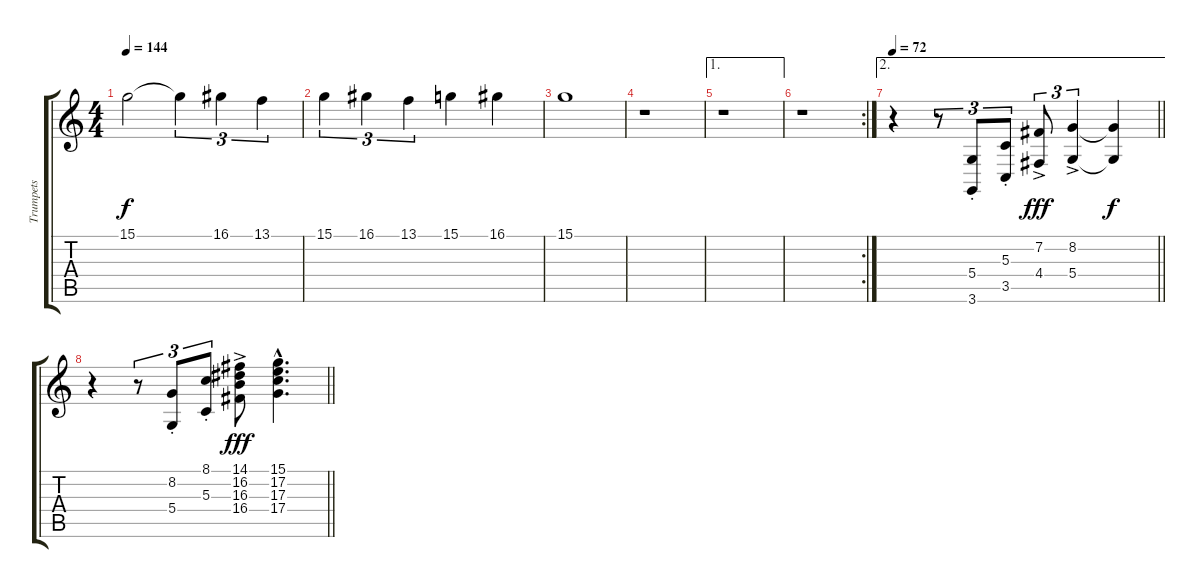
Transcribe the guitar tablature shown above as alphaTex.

\track ("Trumpets" "Trumpets") {instrument brasssection}
\staff {score tabs}
\tuning (E4 B3 G3 D3 A2 E2) {hide}
\ts (4 4)
\tempo 144
\clef g2
\ks c
15.1.2{dy f} 15.1{t}.4{tu (3 2)} 16.1.4{tu (3 2)} 13.1.4{tu (3 2)} |
15.1.4{tu (3 2)} 16.1.4{tu (3 2)} 13.1.4{tu (3 2)} 15.1.4 16.1.4 |
15.1.1 |
r.1 |
\ae 1
r.1 |
\rc 2
r.1 |
\ae 2
\tempo 72
\barLineRight lightlight
r.4 r.8{tu (3 2)} (5.4{st} 3.6{st}).8{tu (3 2)} (5.3{st} 3.5{st}).8{tu (3 2)} (7.2{ac} 4.4{ac}).8{tu (3 2) dy fff} (8.2{ac} 5.4{ac}).4{tu (3 2)} (8.2{t} 5.4{t}).4{dy f} |
\barLineRight lightlight
r.4 r.8{tu (3 2)} (8.2{st} 5.4{st}).8{tu (3 2)} (8.1{st} 5.3{st}).8{tu (3 2)} (14.1{ac} 16.2{ac} 16.3{ac} 16.4{ac}).8{dy fff} (15.1{hac} 17.2{hac} 17.3{hac} 17.4{hac}).4{d}
